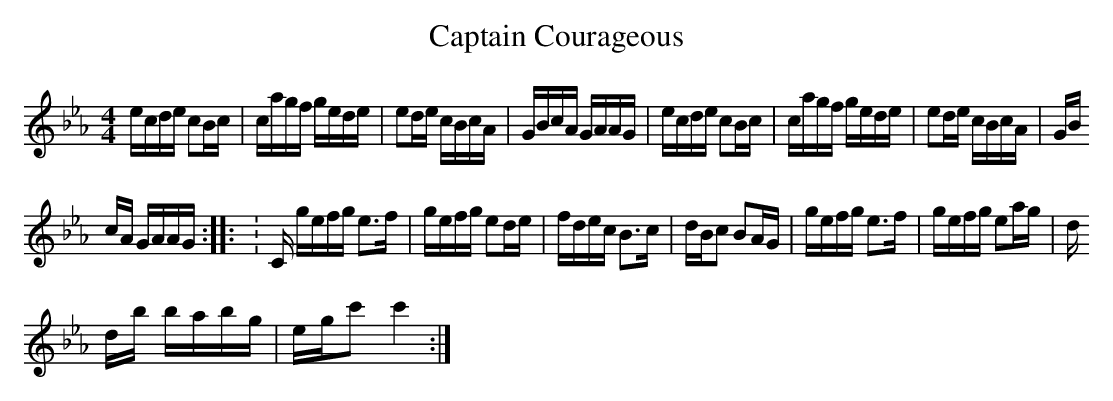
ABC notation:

X:1
T:Captain Courageous
M:4/4
L:1/16
K:Eb
ecde c2Bc|cagf gede|e2de cBcA|GBcA GAAG|ecde c2Bc|cagf gede|e2de cBcA|GB
cA GAAG:|:K:C gefg e3f|gefg e2de|fdec B3c|dBc2 B2AG|gefg e3f|gefg e2ag|d
2db babg|egc'2 c'4:|
